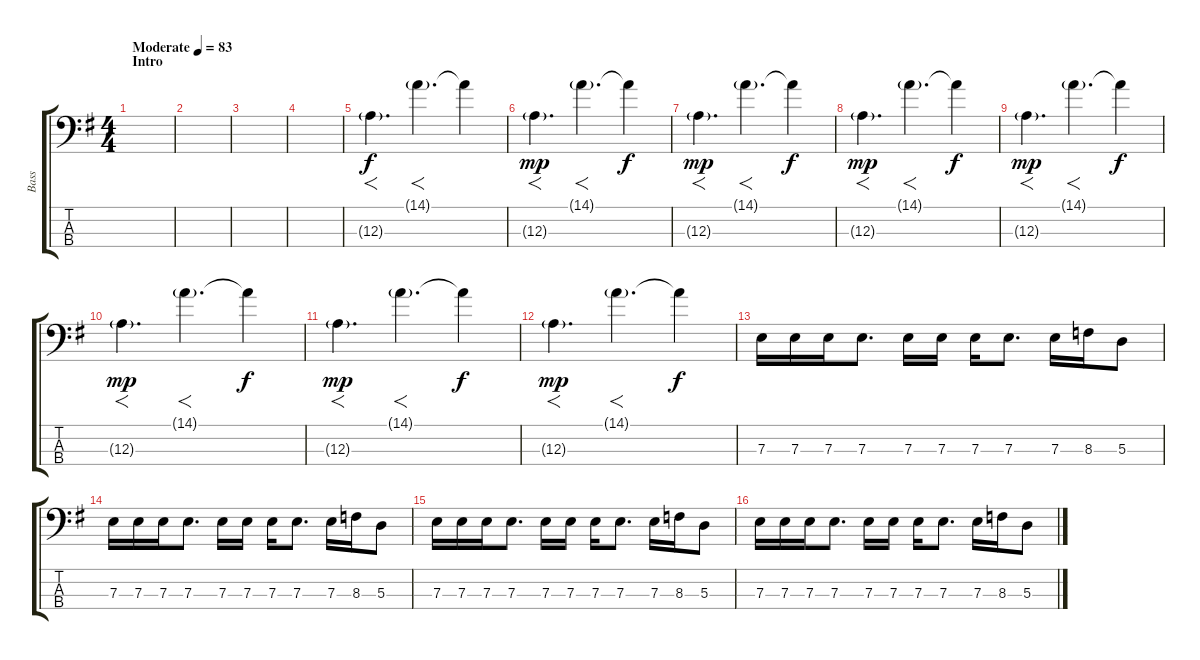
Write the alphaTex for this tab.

\track ("Bass" "Bass") {instrument electricbassfinger}
\staff {score tabs}
\tuning (G2 D2 A1 D1) {hide}
\ts (4 4)
\section ("" "Intro")
\tempo (83 "Moderate")
\clef f4
\ks eminor
|
|
|
|
12.3{g}.4{f d} 14.1{g}.4{f d} 14.1{t}.4{dy f} |
12.3{g}.4{f d dy mp} 14.1{g}.4{f d} 14.1{t}.4{dy f} |
12.3{g}.4{f d dy mp} 14.1{g}.4{f d} 14.1{t}.4{dy f} |
12.3{g}.4{f d dy mp} 14.1{g}.4{f d} 14.1{t}.4{dy f} |
12.3{g}.4{f d dy mp} 14.1{g}.4{f d} 14.1{t}.4{dy f} |
12.3{g}.4{f d dy mp} 14.1{g}.4{f d} 14.1{t}.4{dy f} |
12.3{g}.4{f d dy mp} 14.1{g}.4{f d} 14.1{t}.4{dy f} |
12.3{g}.4{f d dy mp} 14.1{g}.4{f d} 14.1{t}.4{dy f} |
7.3.16 7.3.16 7.3.16 7.3.8{d} 7.3.16 7.3.16 7.3.16 7.3.8{d} 7.3.16 8.3.16 5.3.8 |
7.3.16 7.3.16 7.3.16 7.3.8{d} 7.3.16 7.3.16 7.3.16 7.3.8{d} 7.3.16 8.3.16 5.3.8 |
7.3.16 7.3.16 7.3.16 7.3.8{d} 7.3.16 7.3.16 7.3.16 7.3.8{d} 7.3.16 8.3.16 5.3.8 |
7.3.16 7.3.16 7.3.16 7.3.8{d} 7.3.16 7.3.16 7.3.16 7.3.8{d} 7.3.16 8.3.16 5.3.8
